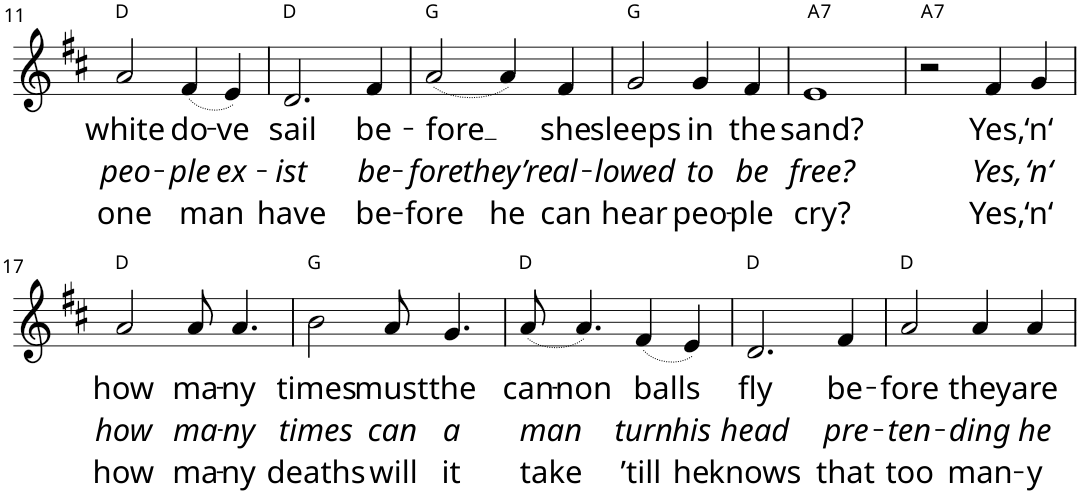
**kern	**text	**text	**text	**harte
*part1	*part1	*part1	*part1	*part1
*staff1	*staff1	*staff1	*staff1	*
*I"Voice	*	*	*	*
*I'Vo.	*	*	*	*
!!LO:PB:g=z
*clefG2	*	*	*	*
*k[f#c#]	*	*	*	*
*M4/4	*	*	*	*
=11	=11	=11	=11	=11
!	!LO:LY:b	!LO:LY:b	!LO:LY:b	!
2a/	white	peo-	one	D:maj
!	!LO:LY:b	!LO:LY:b	!LO:LY:b	!
(4f#/	do-	-ple	-man	.
!	!LO:LY:b	!LO:LY:b	!	!
4e/)	-ve	ex-	.	.
=12	=12	=12	=12	=12
!	!LO:LY:b	!LO:LY:b	!LO:LY:b	!
2.d/	sail	-ist	have	D:maj
!	!LO:LY:b	!LO:LY:b	!LO:LY:b	!
4f#/	be-	be-	be-	.
=13	=13	=13	=13	=13
!	!LO:LY:b	!LO:LY:b	!LO:LY:b	!
(2a/	-fore	-fore	-fore	G:maj
!	!	!LO:LY:b	!LO:LY:b	!
4a/)	.	they’re	he	.
!	!LO:LY:b	!LO:LY:b	!LO:LY:b	!
4f#/	she	al-	can	.
=14	=14	=14	=14	=14
!	!LO:LY:b	!LO:LY:b	!LO:LY:b	!
2g/	sleeps	-lowed	hear	G:maj
!	!LO:LY:b	!LO:LY:b	!LO:LY:b	!
4g/	in	to	peo-	.
!	!LO:LY:b	!LO:LY:b	!LO:LY:b	!
4f#/	the	be	-ple	.
=15	=15	=15	=15	=15
!	!LO:LY:b	!LO:LY:b	!LO:LY:b	!LO:H:kt=7
1e	sand?	free?	cry?	A:7
=16	=16	=16	=16	=16
!	!	!	!	!LO:H:kt=7
2r	.	.	.	A:7
!	!LO:LY:b	!LO:LY:b	!LO:LY:b	!
4f#/	Yes,	Yes,	Yes,	.
!	!LO:LY:b	!LO:LY:b	!LO:LY:b	!
4g/	‘n‘	‘n‘	‘n‘	.
!!LO:LB:g=z
=17	=17	=17	=17	=17
!	!LO:LY:b	!LO:LY:b	!LO:LY:b	!
2a/	how	how	how	D:maj
!	!LO:LY:b	!LO:LY:b	!LO:LY:b	!
8a/	ma-	ma-	ma-	.
!	!LO:LY:b	!LO:LY:b	!LO:LY:b	!
4.a/	-ny	-ny	-ny	.
=18	=18	=18	=18	=18
!	!LO:LY:b	!LO:LY:b	!LO:LY:b	!
2b\	times	times	deaths	G:maj
!	!LO:LY:b	!LO:LY:b	!LO:LY:b	!
8a/	must	can	will	.
!	!LO:LY:b	!LO:LY:b	!LO:LY:b	!
4.g/	the	a	it	.
=19	=19	=19	=19	=19
!	!LO:LY:b	!LO:LY:b	!LO:LY:b	!
(8a/	can-	man	take	D:maj
!	!LO:LY:b	!	!	!
4.a/)	-non	.	.	.
!	!LO:LY:b	!LO:LY:b	!LO:LY:b	!
(4f#/	-balls	turn	’till	.
!	!	!LO:LY:b	!LO:LY:b	!
4e/)	.	his	he	.
=20	=20	=20	=20	=20
!	!LO:LY:b	!LO:LY:b	!LO:LY:b	!
2.d/	fly	head	knows	D:maj
!	!LO:LY:b	!LO:LY:b	!LO:LY:b	!
4f#/	be-	pre-	that	.
=21	=21	=21	=21	=21
!	!LO:LY:b	!LO:LY:b	!LO:LY:b	!
2a/	-fore	-ten-	too	D:maj
!	!LO:LY:b	!LO:LY:b	!LO:LY:b	!
4a/	they	-ding	man-	.
!	!LO:LY:b	!LO:LY:b	!LO:LY:b	!
4a/	are	he	-y	.
=	=	=	=	=
*-	*-	*-	*-	*-
